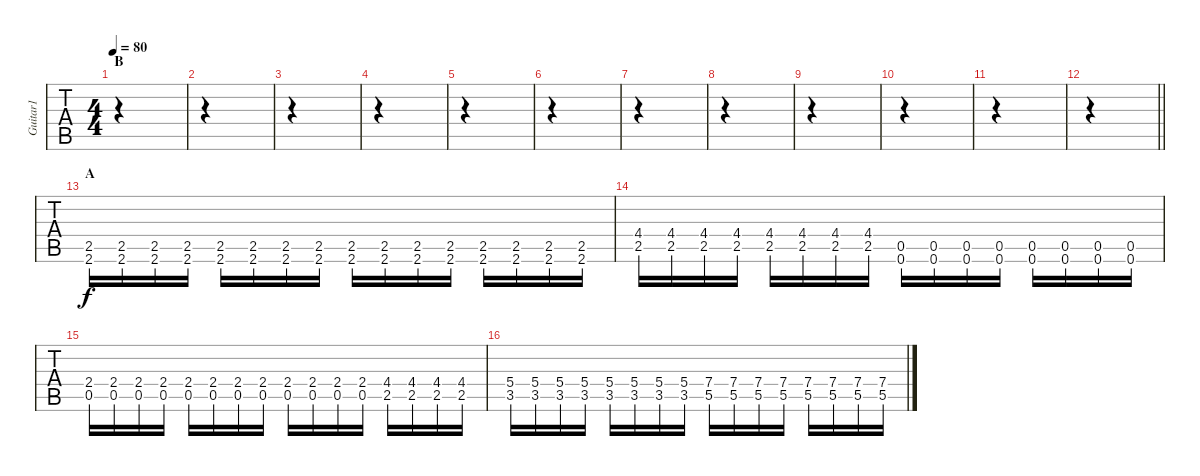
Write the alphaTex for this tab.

\track ("Guitar1" "Guitar1") {instrument overdrivenguitar}
\staff {tabs}
\tuning (E4 B3 G3 D3 A2 D2) {hide}
\ts (4 4)
\section ("" "B")
\tempo 80
\clef g2
\ks c
|
|
|
|
|
|
|
|
|
|
|
\barLineRight lightlight
|
\section ("" "A")
(2.5 2.6).16 (2.5 2.6).16 (2.5 2.6).16 (2.5 2.6).16 (2.5 2.6).16 (2.5 2.6).16 (2.5 2.6).16 (2.5 2.6).16 (2.5 2.6).16 (2.5 2.6).16 (2.5 2.6).16 (2.5 2.6).16 (2.5 2.6).16 (2.5 2.6).16 (2.5 2.6).16 (2.5 2.6).16 |
(4.4 2.5).16 (4.4 2.5).16 (4.4 2.5).16 (4.4 2.5).16 (4.4 2.5).16 (4.4 2.5).16 (4.4 2.5).16 (4.4 2.5).16 (0.5 0.6).16 (0.5 0.6).16 (0.5 0.6).16 (0.5 0.6).16 (0.5 0.6).16 (0.5 0.6).16 (0.5 0.6).16 (0.5 0.6).16 |
(2.4 0.5).16 (2.4 0.5).16 (2.4 0.5).16 (2.4 0.5).16 (2.4 0.5).16 (2.4 0.5).16 (2.4 0.5).16 (2.4 0.5).16 (2.4 0.5).16 (2.4 0.5).16 (2.4 0.5).16 (2.4 0.5).16 (4.4 2.5).16 (4.4 2.5).16 (4.4 2.5).16 (4.4 2.5).16 |
(5.4 3.5).16 (5.4 3.5).16 (5.4 3.5).16 (5.4 3.5).16 (5.4 3.5).16 (5.4 3.5).16 (5.4 3.5).16 (5.4 3.5).16 (7.4 5.5).16 (7.4 5.5).16 (7.4 5.5).16 (7.4 5.5).16 (7.4 5.5).16 (7.4 5.5).16 (7.4 5.5).16 (7.4 5.5).16
